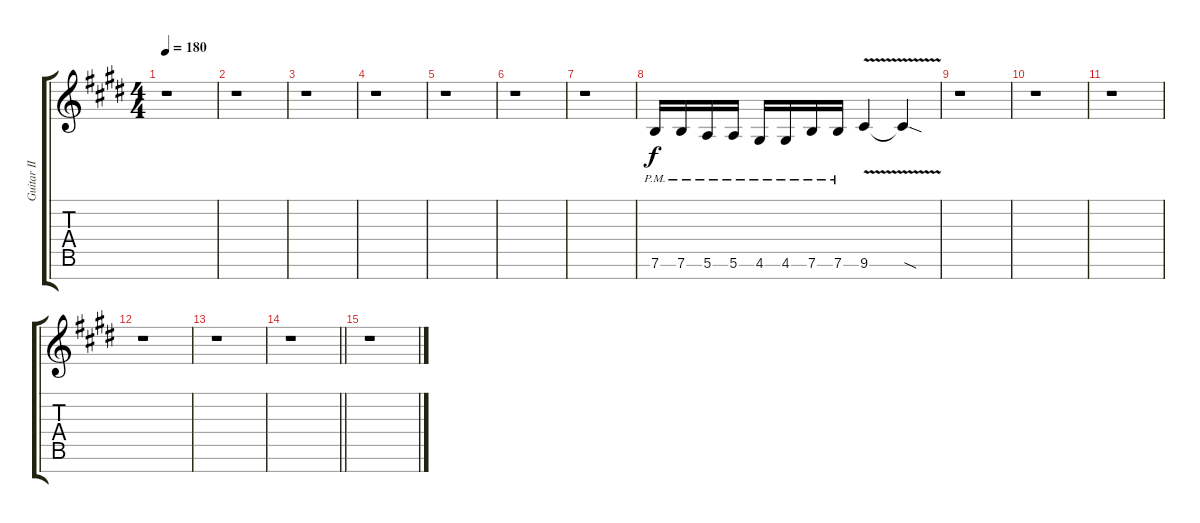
\track ("Guitar II" "Guitar II") {instrument distortionguitar}
\staff {score tabs}
\tuning (E4 B3 G3 D3 A2 E2 B1) {hide}
\ts (4 4)
\tempo 180
\clef g2
\ks c#minor
r.1{dy f} |
r.1 |
r.1 |
r.1 |
r.1 |
r.1 |
r.1 |
7.6{pm}.16 7.6{pm}.16 5.6{pm}.16 5.6{pm}.16 4.6{pm}.16 4.6{pm}.16 7.6{pm}.16 7.6{pm}.16 9.6{v}.4 9.6{sod t}.4 |
r.1 |
r.1 |
r.1 |
r.1 |
r.1 |
\barLineRight lightlight
r.1 |
r.1
